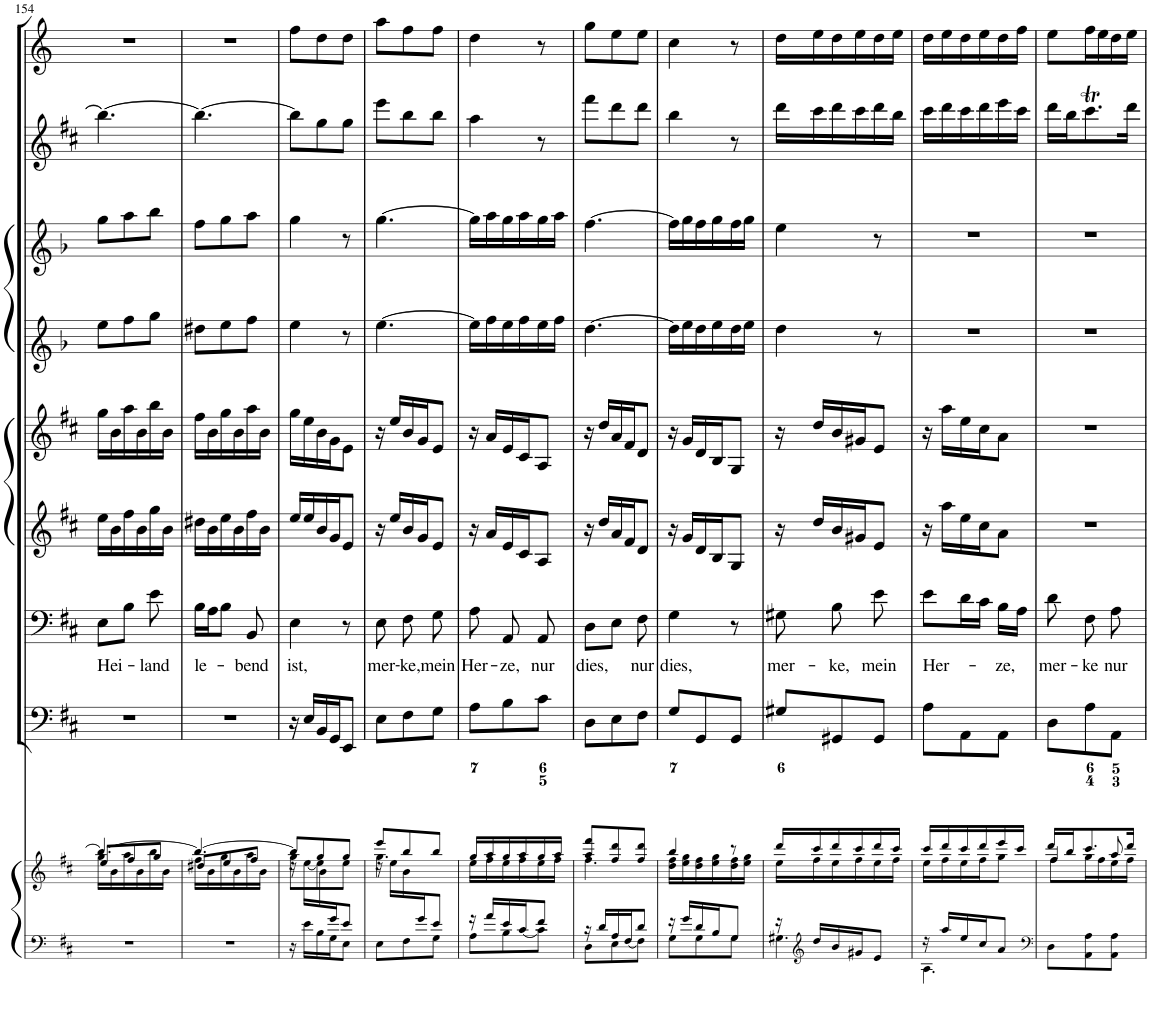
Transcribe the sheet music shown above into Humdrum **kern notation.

**kern	**kern	**kern	**kern	**text	**kern	**kern	**kern	**kern	**kern	**kern
*part9	*part9	*part8	*part7	*part7	*part6	*part5	*part4	*part3	*part2	*part1
*staff10	*staff9	*staff8	*staff7	*staff7	*staff6	*staff5	*staff4	*staff3	*staff2	*staff1
*I"Piano reduction	*	*I"Continuo	*I"Basso	*	*I"Violino II	*I"Violino I	*I"Oboe d'amore II	*I"Oboe d'amore I	*I"Flauto traverso	*I"Tromba
*I'Pno	*	*	*	*	*I'Vln	*I'Vln	*	*	*I'Fl	*
!!LO:PB:g=z
*clefF4	*clefG2	*clefF4	*clefF4	*	*clefG2	*clefG2	*clefG1	*clefG1	*clefG2	*clefG2
*	*	*	*	*	*	*	*Trd2c3	*Trd2c3	*	*Trd-1c-2
*k[f#c#]	*k[f#c#]	*k[f#c#]	*k[f#c#]	*	*k[f#c#]	*k[f#c#]	*k[b-]	*k[b-]	*k[f#c#]	*k[]
*M3/8	*M3/8	*M3/8	*M3/8	*	*M3/8	*M3/8	*M3/8	*M3/8	*M3/8	*M3/8
=154	=154	=154	=154	=154	=154	=154	=154	=154	=154	=154
*	*^	*	*	*	*	*	*	*	*	*
*	*	*^	*	*	*	*	*	*	*	*	*
!	!	!	!	!	!	!LO:LY:b	!	!	!	!	!	!
4.r	4.bb/_	16gg\LL	8ee/L	4.r	8E\L	Hei-	16ee\LL	16gg\LL	8gg\L	8bb-\L	4.bb\_	4.r
.	.	16b\	.	.	.	.	16b\	16b\	.	.	.	.
.	.	16aa\	8ff#/	.	8B\J	.	16ff#\	16aa\	8aa\	8ccc\	.	.
.	.	16b\	.	.	.	.	16b\	16b\	.	.	.	.
!	!	!	!	!	!	!LO:LY:b	!	!	!	!	!	!
.	.	16bb\	8gg/J	.	8e\	-land	16gg\	16bb\	8bb-\J	8ddd\J	.	.
.	.	16b\JJ	.	.	.	.	16b\JJ	16b\JJ	.	.	.	.
=155	=155	=155	=155	=155	=155	=155	=155	=155	=155	=155	=155	=155
!	!	!	!	!	!	!LO:LY:b	!	!	!	!	!	!
4.r	4.bb/_	16ff#\LL	8dd#X/L	4.r	16B\LL	le-	16dd#X\LL	16ff#\LL	8ff#X\L	8aa\L	4.bb\_	4.r
.	.	16b\	.	.	16A\J	.	16b\	16b\	.	.	.	.
.	.	16gg\	8ee/	.	8B\J	.	16ee\	16gg\	8gg\	8bb-\	.	.
.	.	16b\	.	.	.	.	16b\	16b\	.	.	.	.
!	!	!	!	!	!	!LO:LY:b	!	!	!	!	!	!
.	.	16aa\	8ff#/J	.	8BB/	-bend	16ff#\	16aa\	8aa\J	8ccc\J	.	.
.	.	16b\JJ	.	.	.	.	16b\JJ	16b\JJ	.	.	.	.
=156	=156	=156	=156	=156	=156	=156	=156	=156	=156	=156	=156	=156
*^	*	*	*	*	*	*	*	*	*	*	*	*
!	!	!	!	!	!	!	!LO:LY:b	!	!	!	!	!	!
8.ryy	16r	8bb/L]	8gg\L	16r	16r	4E\	ist,	16ee/LL	16gg\LL	4gg\	4bb-\	8bb\L]	8ff\L
.	16e\LL	.	.	[16ee\LL	16E/LL	.	.	16ee/	16ee\	.	.	.	.
.	16B\	8gg/	8ee\]	16b\	16BB/	.	.	16b/	16b\	.	.	8gg\	8dd\
16g/J	16G\J	.	.	8.ryy	16GG/J	.	.	16g/J	16g\J	.	.	.	.
8e/J	8E\J	8gg/J	8ee\J	.	8EE/J	8r	.	8e/J	8e\J	8r	8r	8gg\J	8dd\J
=157	=157	=157	=157	=157	=157	=157	=157	=157	=157	=157	=157	=157	=157
!	!	!	!	!	!	!	!LO:LY:b	!	!	!	!	!	!
16r	8E\L	8eee/L	4.gg\	16ryy	8E\L	8E\	mer-	16r	16r	[4.gg\	[4.bb-\	8eee\L	8aa\L
8ryy	.	.	.	16ee\LL	.	.	.	16ee/LL	16ee/LL	.	.	.	.
!	!	!	!	!	!	!	!LO:LY:b	!	!	!	!	!	!
.	8F#\	8bb/	.	16b\	8F#\	8F#\	-ke,	16b/	16b/	.	.	8bb\	8ff\
16g/J	.	.	.	8.ryy	.	.	.	16g/J	16g/J	.	.	.	.
!	!	!	!	!	!	!	!LO:LY:b	!	!	!	!	!	!
8e/J	8G\J	8bb/J	.	.	8G\J	8G\	mein	8e/J	8e/J	.	.	8bb\J	8ff\J
*	*	*	*v	*v	*	*	*	*	*	*	*	*	*
=158	=158	=158	=158	=158	=158	=158	=158	=158	=158	=158	=158	=158
!	!	!	!	!	!	!LO:LY:b	!	!	!	!	!	!
16r	8A\L	16gg/LL	16ee\LL	8A\L	8A\	Her-	16r	16r	16gg\LL]	16bb-\LL]	4aa\	4dd\
16a/LL	.	16aa/	16ff#\	.	.	.	16a/LL	16a/LL	16aa\	16ccc\	.	.
!	!	!	!	!	!	!LO:LY:b	!	!	!	!	!	!
16e/	8B\	16gg/	16ee\	8B\	8AA/	-ze,	16e/	16e/	16gg\	16bb-\	.	.
[<16c#/J	.	16aa/	16ff#\	.	.	.	16c#/J	16c#/J	16aa\	16ccc\	.	.
!	!	!	!	!	!	!LO:LY:b	!	!	!	!	!	!
8f#/J	8c#\J]	16gg/	16ee\	8c#\J	8AA/	nur	8A/J	8A/J	16gg\	16bb-\	8r	8r
.	.	16aa/JJ	16ff#\JJ	.	.	.	.	.	16aa\JJ	16ccc\JJ	.	.
=159	=159	=159	=159	=159	=159	=159	=159	=159	=159	=159	=159	=159
!	!	!	!	!	!	!LO:LY:b	!	!	!	!	!	!
16r	8D\L	8aa/ 8fff#/L	4.ff#\	8D\L	8D\L	dies,	16r	16r	[4.ff\	[4.aa\	8fff#\L	8gg\L
16d/LL	.	.	.	.	.	.	16dd/LL	16dd/LL	.	.	.	.
16A/	8E\	8ff#/ 8ddd/	.	8E\	8E\J	.	16a/	16a/	.	.	8ddd\	8ee\
[<16F#/J	.	.	.	.	.	.	16f#/J	16f#/J	.	.	.	.
!	!	!	!	!	!	!LO:LY:b	!	!	!	!	!	!
8d/J	8F#\J]	8ff#/ 8ddd/J	.	8F#\J	8F#\	nur	8d/J	8d/J	.	.	8ddd\J	8ee\J
=160	=160	=160	=160	=160	=160	=160	=160	=160	=160	=160	=160	=160
!	!	!	!	!	!	!LO:LY:b	!	!	!	!	!	!
16r	8G\L	4bb/	16dd\ 16ff#\LL	8G/L	4G\	dies,	16r	16r	16ff\LL]	16aa\LL]	4bb\	4cc\
16g/LL	.	.	16ee\ 16gg\	.	.	.	16g/LL	16g/LL	16gg\	16bb-\	.	.
16d/	8G\	.	16dd\ 16ff#\	8GG/	.	.	16d/	16d/	16ff\	16aa\	.	.
16B/J	.	.	16ee\ 16gg\	.	.	.	16B/J	16B/J	16gg\	16bb-\	.	.
8G/J	8G\J	8r	16dd\ 16ff#\	8GG/J	8r	.	8G/J	8G/J	16ff\	16aa\	8r	8r
.	.	.	16ee\ 16gg\JJ	.	.	.	.	.	16gg\JJ	16bb-\JJ	.	.
=161	=161	=161	=161	=161	=161	=161	=161	=161	=161	=161	=161	=161
!	!	!	!	!	!	!LO:LY:b	!	!	!	!	!	!
16r	4.G#X\	16ddd/LL	16ee\LL	8G#X/L	8G#X\	mer-	16r	16r	4ff\	4gg\	16ddd\LL	16dd\LL
*clefG2	*	*	*	*	*	*	*	*	*	*	*	*
16dd/LL	.	16ccc#/	16ff#\	.	.	.	16dd/LL	16dd/LL	.	.	16ccc#\	16ee\
!	!	!	!	!	!	!LO:LY:b	!	!	!	!	!	!
16b/	.	16ddd/	16ee\	8GG#X/	8B\	-ke,	16b/	16b/	.	.	16ddd\	16dd\
16g#X/J	.	16ccc#/	16ff#\	.	.	.	16g#X/J	16g#X/J	.	.	16ccc#\	16ee\
!	!	!	!	!	!	!LO:LY:b	!	!	!	!	!	!
8e/J	.	16ddd/	16ee\	8GG#/J	8e\	mein	8e/J	8e/J	8r	8r	16ddd\	16dd\
.	.	16ccc#/JJ	16ff#\JJ	.	.	.	.	.	.	.	16bb\JJ	16ee\JJ
=162	=162	=162	=162	=162	=162	=162	=162	=162	=162	=162	=162	=162
!	!	!	!	!	!	!LO:LY:b	!	!	!	!	!	!
16r	4.A\	16ccc#/LL	16ee\LL	8A\L	8e\L	Her-	16r	16r	4.r	4.r	16ccc#\LL	16dd\LL
16aa/LL	.	16ddd/	16ff#\	.	.	.	16aa\LL	16aa\LL	.	.	16ddd\	16ee\
16ee/	.	16ccc#/	16ee\	8AA\	16d\L	.	16ee\	16ee\	.	.	16ccc#\	16dd\
16cc#/J	.	16ddd/	16ff#\J	.	16c#\JJ	.	16cc#\J	16cc#\J	.	.	16ddd\	16ee\
!	!	!	!	!	!	!LO:LY:b	!	!	!	!	!	!
8a/J	.	16eee/	8gg\J	8AA\J	16B\LL	-ze,	8a\J	8a\J	.	.	16eee\	16dd\
.	.	16ccc#/JJ	.	.	16A\JJ	.	.	.	.	.	16ccc#\JJ	16ff\JJ
*v	*v	*	*	*	*	*	*	*	*	*	*	*
*	*v	*v	*	*	*	*	*	*	*	*	*
=163	=163	=163	=163	=163	=163	=163	=163	=163	=163	=163
*clefF4	*	*	*	*	*	*	*	*	*	*
*	*^	*	*	*	*	*	*	*	*	*
*	*	*^	*	*	*	*	*	*	*	*	*
!	!	!	!	!	!	!LO:LY:b	!	!	!	!	!	!
8D\L	16ddd/LL	8ff#\L	4ff#/	8D\L	8d\	mer-	4.r	4.r	4.r	4.r	16ddd\LL	8ee\L
.	16bb/J	.	.	.	.	.	.	.	.	.	16bb\J	.
!	!	!	!	!	!	!LO:LY:b	!	!	!	!	!	!
8AA\ 8A\	8.ccc#/	16gg\L	.	8A\	8F#\	-ke	.	.	.	.	8.ccc#t\	16ff\L
.	.	16ff#\	.	.	.	.	.	.	.	.	.	16ee\
!	!	!	!	!	!	!LO:LY:b	!	!	!	!	!	!
8AA\ 8A\J	.	16ee\	8aa/	8AA\J	8A\	nur	.	.	.	.	.	16dd\
.	16ddd/Jk	16ff#\JJ	.	.	.	.	.	.	.	.	16ddd\Jk	16ee\JJ
*	*v	*v	*v	*	*	*	*	*	*	*	*	*
=	=	=	=	=	=	=	=	=	=	=
*-	*-	*-	*-	*-	*-	*-	*-	*-	*-	*-
